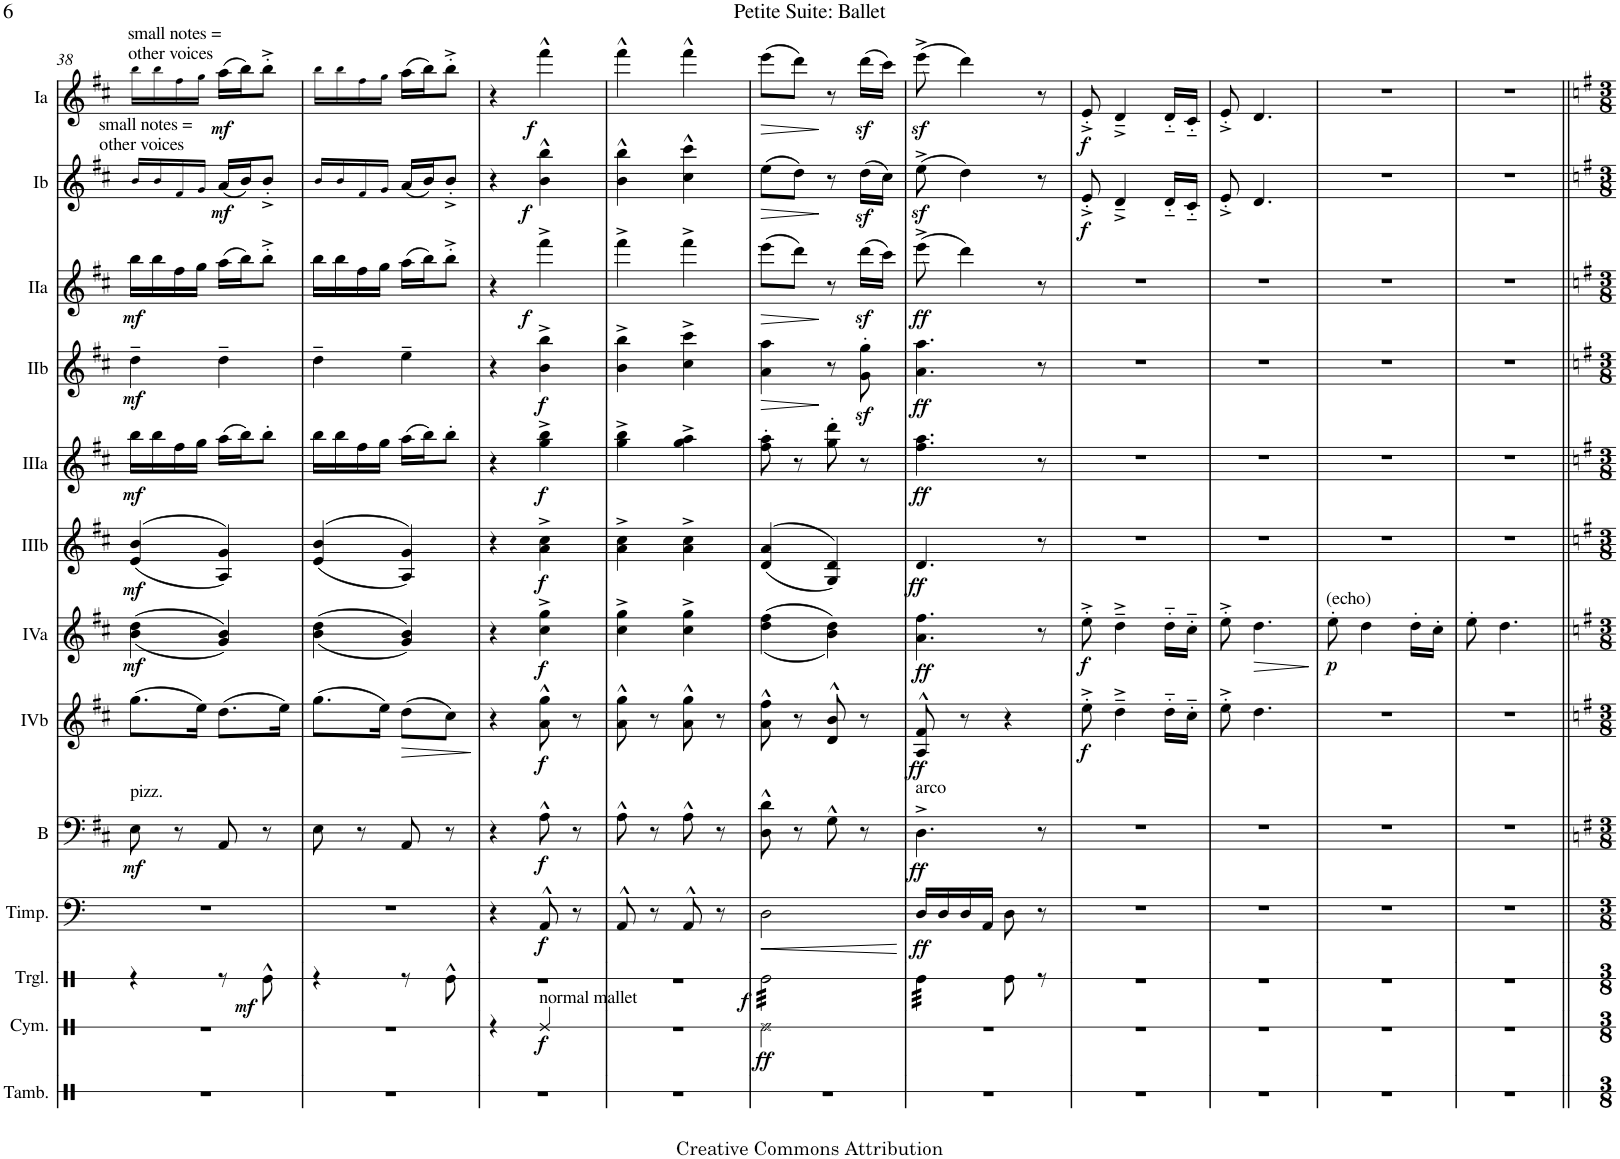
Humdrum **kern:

**kern	**kern	**dynam	**kern	**dynam	**kern	**dynam	**kern	**dynam	**kern	**dynam	**kern	**dynam	**kern	**dynam	**kern	**dynam	**kern	**dynam	**kern	**dynam	**kern	**dynam	**kern	**dynam
*part13	*part12	*part12	*part11	*part11	*part10	*part10	*part9	*part9	*part8	*part8	*part7	*part7	*part6	*part6	*part5	*part5	*part4	*part4	*part3	*part3	*part2	*part2	*part1	*part1
*staff13	*staff12	*staff12	*staff11	*staff11	*staff10	*staff10	*staff9	*staff9	*staff8	*staff8	*staff7	*staff7	*staff6	*staff6	*staff5	*staff5	*staff4	*staff4	*staff3	*staff3	*staff2	*staff2	*staff1	*staff1
*I"Tambourine	*I"Cymbal	*	*I"Triangle	*	*I"Timpani	*	*I"Bass	*	*I"Acc. 4b	*	*I"Acc. 4a	*	*I"Acc. 3b	*	*I"Acc. 3a	*	*I"Acc. 2b	*	*I"Acc. 2a	*	*I"Acc. 1b	*	*I"Acc. 1a	*
*I'Tamb.	*I'Cym.	*	*I'Trgl.	*	*I'Timp.	*	*I'B	*	*	*	*	*	*	*	*	*	*	*	*	*	*	*	*	*
!!LO:PB:g=z
*clefX	*clefX	*	*clefX	*	*clefF4	*	*clefF4	*	*clefG2	*	*clefG2	*	*clefG2	*	*clefG2	*	*clefG2	*	*clefG2	*	*clefG2	*	*clefG2	*
*	*	*	*	*	*	*	*Trd7c12	*	*Trd7c12	*	*Trd7c12	*	*Trd7c12	*	*Trd7c12	*	*	*	*	*	*	*	*	*
*k[]	*k[]	*	*k[]	*	*k[]	*	*k[f#c#]	*	*k[f#c#]	*	*k[f#c#]	*	*k[f#c#]	*	*k[f#c#]	*	*k[f#c#]	*	*k[f#c#]	*	*k[f#c#]	*	*k[f#c#]	*
*M2/4	*M2/4	*	*M2/4	*	*M2/4	*	*M2/4	*	*M2/4	*	*M2/4	*	*M2/4	*	*M2/4	*	*M2/4	*	*M2/4	*	*M2/4	*	*M2/4	*
=38	=38	=38	=38	=38	=38	=38	=38	=38	=38	=38	=38	=38	=38	=38	=38	=38	=38	=38	=38	=38	=38	=38	=38	=38
!	!	!	!	!	!	!	!	!	!	!	!	!	!	!	!	!	!	!	!	!	!	!	!LO:TX:a:t=small notes =	!
!	!	!	!	!	!	!	!	!	!	!	!	!	!	!	!	!	!	!	!	!	!	!	!LO:TX:a:t=other voices	!
!	!	!	!	!	!	!	!	!	!	!	!	!	!	!	!	!	!	!	!	!	!LO:TX:a:t=small notes =	!	!	!
!	!	!	!	!	!	!	!	!	!	!	!	!	!	!	!	!	!	!	!	!	!LO:TX:a:t=other voices	!	!	!
!	!	!	!	!	!	!	!LO:TX:a:t=pizz.	!	!	!	!	!	!	!	!	!	!	!	!	!	!	!	!	!
!	!	!	!	!	!	!	!	!LO:DY:b	!	!	!	!LO:DY:b	!	!LO:DY:b	!	!LO:DY:b	!	!LO:DY:b	!	!LO:DY:b	!	!	!	!
2r	2r	.	4r	.	2r	.	8E\	mf	(8.gg\L	.	((<4b\ 4dd\	mf	((>4e/ 4b/	mf	16bb\LL	mf	4dd~\	mf	16b\LL	mf	16b/LL	.	16bb\LL	.
.	.	.	.	.	.	.	.	.	.	.	.	.	.	.	16bb\	.	.	.	16b\	.	16b/	.	16bb\	.
.	.	.	.	.	.	.	8r	.	.	.	.	.	.	.	16ff#\	.	.	.	16f#\	.	16f#/	.	16ff#\	.
.	.	.	.	.	.	.	.	.	16ee\Jk)	.	.	.	.	.	16gg\JJ	.	.	.	16g\JJ	.	16g/JJ	.	16gg\JJ	.
!	!	!	!	!	!	!	!	!	!	!	!	!	!	!	!	!	!	!	!	!	!	!LO:DY:b	!	!LO:DY:b
.	.	.	8r	.	.	.	8AA/	.	(8.dd\L	.	4g/ 4b/))	.	4A/ 4g/))	.	(16aa\LL	.	4dd~\	.	(16a\LL	.	(16a/LL	mf	(16aa\LL	mf
.	.	.	.	.	.	.	.	.	.	.	.	.	.	.	16bb\J)	.	.	.	16b\J)	.	16b/J)	.	16bb\J)	.
!	!	!	!	!LO:DY:b	!	!	!	!	!	!	!	!	!	!	!	!	!	!	!	!	!	!	!	!
.	.	.	8Re^^\	mf	.	.	8r	.	.	.	.	.	.	.	8bb'\J	.	.	.	8b'^\J	.	8b'^/J	.	8bb'^\J	.
.	.	.	.	.	.	.	.	.	16ee\Jk)	.	.	.	.	.	.	.	.	.	.	.	.	.	.	.
=39	=39	=39	=39	=39	=39	=39	=39	=39	=39	=39	=39	=39	=39	=39	=39	=39	=39	=39	=39	=39	=39	=39	=39	=39
2r	2r	.	4r	.	2r	.	8E\	.	(8.gg\L	.	((<4b\ 4dd\	.	((>4e/ 4b/	.	16bb\LL	.	4dd~\	.	16b\LL	.	16b/LL	.	16bb\LL	.
.	.	.	.	.	.	.	.	.	.	.	.	.	.	.	16bb\	.	.	.	16b\	.	16b/	.	16bb\	.
.	.	.	.	.	.	.	8r	.	.	.	.	.	.	.	16ff#\	.	.	.	16f#\	.	16f#/	.	16ff#\	.
.	.	.	.	.	.	.	.	.	16ee\Jk)	.	.	.	.	.	16gg\JJ	.	.	.	16g\JJ	.	16g/JJ	.	16gg\JJ	.
!	!	!	!	!	!	!	!	!	!	!LO:HP:b	!	!	!	!	!	!	!	!	!	!	!	!	!	!
.	.	.	8r	.	.	.	8AA/	.	(8dd\L	>	4g/ 4b/))	.	4A/ 4g/))	.	(16aa\LL	.	4ee~\	.	(16a\LL	.	(16a/LL	.	(16aa\LL	.
.	.	.	.	.	.	.	.	.	.	.	.	.	.	.	16bb\J)	.	.	.	16b\J)	.	16b/J)	.	16bb\J)	.
.	.	.	8Re^^\	.	.	.	8r	.	8cc#\J)	.	.	.	.	.	8bb'\J	.	.	.	8b'^\J	.	8b'^/J	.	8bb'^\J	.
.	.	.	.	.	.	.	.	.	.	]	.	.	.	.	.	.	.	.	.	.	.	.	.	.
=40	=40	=40	=40	=40	=40	=40	=40	=40	=40	=40	=40	=40	=40	=40	=40	=40	=40	=40	=40	=40	=40	=40	=40	=40
2r	4r	.	2r	.	4r	.	4r	.	4r	.	4r	.	4r	.	4r	.	4r	.	4r	.	4r	.	4r	.
!	!LO:TX:a:t=normal mallet	!	!	!	!	!	!	!	!	!	!	!	!	!	!	!	!	!	!	!	!	!	!	!
!	!	!LO:DY:b	!	!	!	!LO:DY:b	!	!LO:DY:b	!	!LO:DY:b	!	!LO:DY:b	!	!LO:DY:b	!	!LO:DY:b	!	!LO:DY:b	!	!LO:DY:b	!	!LO:DY:b	!	!LO:DY:b
.	4Re/	f	.	.	8AA^^/	f	8A^^\	f	8a\^^ 8gg\^^	f	4cc#\^ 4gg\^	f	4a\^ 4cc#\^	f	4gg\^ 4bb\^	f	4b\^ 4bb\^	f	4ff#^\	f	4b\^^ 4bb\^^	f	4fff#^^\	f
.	.	.	.	.	8r	.	8r	.	8r	.	.	.	.	.	.	.	.	.	.	.	.	.	.	.
=41	=41	=41	=41	=41	=41	=41	=41	=41	=41	=41	=41	=41	=41	=41	=41	=41	=41	=41	=41	=41	=41	=41	=41	=41
2r	2r	.	2r	.	8AA^^/	.	8A^^\	.	8a\^^ 8gg\^^	.	4cc#\^ 4gg\^	.	4a\^ 4cc#\^	.	4gg\^ 4bb\^	.	4b\^ 4bb\^	.	4ff#^\	.	4b\^^ 4bb\^^	.	4fff#^^\	.
.	.	.	.	.	8r	.	8r	.	8r	.	.	.	.	.	.	.	.	.	.	.	.	.	.	.
.	.	.	.	.	8AA^^/	.	8A^^\	.	8a\^^ 8gg\^^	.	4cc#\^ 4gg\^	.	4a\^ 4cc#\^	.	4gg\^ 4aa\^	.	4cc#\^ 4ccc#\^	.	4ff#^\	.	4cc#\^^ 4ccc#\^^	.	4fff#^^\	.
.	.	.	.	.	8r	.	8r	.	8r	.	.	.	.	.	.	.	.	.	.	.	.	.	.	.
=42	=42	=42	=42	=42	=42	=42	=42	=42	=42	=42	=42	=42	=42	=42	=42	=42	=42	=42	=42	=42	=42	=42	=42	=42
!	!	!LO:DY:b	!	!LO:DY:b	!	!LO:HP:b	!	!	!	!	!	!	!	!	!	!	!	!LO:HP:b	!	!LO:HP:b	!	!LO:HP:b	!	!LO:HP:b
*	*	*	*tremolo	*	*	*	*	*	*	*	*	*	*	*	*	*	*	*	*	*	*	*	*	*
2r	2Re\	ff	32Re\LLL	f	2D\	<	8D\^^ 8d\^^	.	8a\^^ 8ff#\^^	.	((<4dd\ 4ff#\	.	((>4d/ 4a/	.	8ff#\' 8aa\'	.	4a\ 4aa\	>	(8ee\L	>	(8ee\L	>	(8eee\L	>
.	.	.	32Re\	.	.	.	.	.	.	.	.	.	.	.	.	.	.	.	.	.	.	.	.	.
.	.	.	32Re\	.	.	.	.	.	.	.	.	.	.	.	.	.	.	.	.	.	.	.	.	.
.	.	.	32Re\	.	.	.	.	.	.	.	.	.	.	.	.	.	.	.	.	.	.	.	.	.
.	.	.	32Re\	.	.	.	8r	.	8r	.	.	.	.	.	8r	.	.	.	8dd\J)	.	8dd\J)	.	8ddd\J)	.
.	.	.	32Re\	.	.	.	.	.	.	.	.	.	.	.	.	.	.	.	.	.	.	.	.	.
.	.	.	32Re\	.	.	.	.	.	.	.	.	.	.	.	.	.	.	.	.	.	.	.	.	.
.	.	.	32Re\	.	.	.	.	.	.	.	.	.	.	.	.	.	.	.	.	.	.	.	.	.
.	.	.	32Re\	.	.	.	8G^^\	.	8d/^^ 8b/^^	.	4b\ 4dd\))	.	4G/ 4d/))	.	8gg\' 8ddd\'	.	8r	]	8r	]	8r	]	8r	]
.	.	.	32Re\	.	.	.	.	.	.	.	.	.	.	.	.	.	.	.	.	.	.	.	.	.
.	.	.	32Re\	.	.	.	.	.	.	.	.	.	.	.	.	.	.	.	.	.	.	.	.	.
.	.	.	32Re\	.	.	.	.	.	.	.	.	.	.	.	.	.	.	.	.	.	.	.	.	.
.	.	.	32Re\	.	.	.	8r	.	8r	.	.	.	.	.	8r	.	8g\z<' 8gg\z<'	.	(16ddz<\LL	.	(16ddz<\LL	.	(16dddz<\LL	.
.	.	.	32Re\	.	.	.	.	.	.	.	.	.	.	.	.	.	.	.	.	.	.	.	.	.
.	.	.	32Re\	.	.	.	.	.	.	.	.	.	.	.	.	.	.	.	16cc#\JJ)	.	16cc#\JJ)	.	16ccc#\JJ)	.
.	.	.	32Re\JJJ	.	.	.	.	.	.	.	.	.	.	.	.	.	.	.	.	.	.	.	.	.
.	.	.	.	.	.	[	.	.	.	.	.	.	.	.	.	.	.	.	.	.	.	.	.	.
=43	=43	=43	=43	=43	=43	=43	=43	=43	=43	=43	=43	=43	=43	=43	=43	=43	=43	=43	=43	=43	=43	=43	=43	=43
!	!	!	!	!	!	!	!LO:TX:a:t=arco	!	!	!	!	!	!	!	!	!	!	!	!	!	!	!	!	!
!	!	!	!	!	!	!LO:DY:b	!	!LO:DY:b	!	!LO:DY:b	!	!LO:DY:b	!	!LO:DY:b	!	!LO:DY:b	!	!LO:DY:b	!	!LO:DY:b	!	!	!	!
2r	2r	.	32Re\LLL	.	16D/LL	ff	4.D^\	ff	8A/^^ 8f#/^^	ff	4.a\ 4.ff#\	ff	4.d/	ff	4.ff#\ 4.aa\	ff	4.a\ 4.aa\	ff	(8ee^\	ff	(8eez<^\	.	(8eeez<^\	.
.	.	.	32Re\	.	.	.	.	.	.	.	.	.	.	.	.	.	.	.	.	.	.	.	.	.
.	.	.	32Re\	.	16D/	.	.	.	.	.	.	.	.	.	.	.	.	.	.	.	.	.	.	.
.	.	.	32Re\	.	.	.	.	.	.	.	.	.	.	.	.	.	.	.	.	.	.	.	.	.
.	.	.	32Re\	.	16D/	.	.	.	8r	.	.	.	.	.	.	.	.	.	4dd\)	.	4dd\)	.	4ddd\)	.
.	.	.	32Re\	.	.	.	.	.	.	.	.	.	.	.	.	.	.	.	.	.	.	.	.	.
.	.	.	32Re\	.	16AA/JJ	.	.	.	.	.	.	.	.	.	.	.	.	.	.	.	.	.	.	.
.	.	.	32Re\JJJ	.	.	.	.	.	.	.	.	.	.	.	.	.	.	.	.	.	.	.	.	.
*	*	*	*Xtremolo	*	*	*	*	*	*	*	*	*	*	*	*	*	*	*	*	*	*	*	*	*
.	.	.	8Re\	.	8D\	.	.	.	4r	.	.	.	.	.	.	.	.	.	.	.	.	.	.	.
.	.	.	8r	.	8r	.	8r	.	.	.	8r	.	8r	.	8r	.	8r	.	8r	.	8r	.	8r	.
=44	=44	=44	=44	=44	=44	=44	=44	=44	=44	=44	=44	=44	=44	=44	=44	=44	=44	=44	=44	=44	=44	=44	=44	=44
!	!	!	!	!	!	!	!	!	!	!LO:DY:b	!	!LO:DY:b	!	!	!	!	!	!	!	!	!	!LO:DY:b	!	!LO:DY:b
2r	2r	.	2r	.	2r	.	2r	.	8ee'^\	f	8ee'^\	f	2r	.	2r	.	2r	.	2r	.	8e'^/	f	8e'^/	f
.	.	.	.	.	.	.	.	.	4dd~^\	.	4dd~^\	.	.	.	.	.	.	.	.	.	4d~^/	.	4d~^/	.
.	.	.	.	.	.	.	.	.	16dd'~\LL	.	16dd'~\LL	.	.	.	.	.	.	.	.	.	16d'~/LL	.	16d'~/LL	.
.	.	.	.	.	.	.	.	.	16cc#'~\JJ	.	16cc#'~\JJ	.	.	.	.	.	.	.	.	.	16c#'~/JJ	.	16c#'~/JJ	.
=45	=45	=45	=45	=45	=45	=45	=45	=45	=45	=45	=45	=45	=45	=45	=45	=45	=45	=45	=45	=45	=45	=45	=45	=45
2r	2r	.	2r	.	2r	.	2r	.	8ee'^\	.	8ee'^\	.	2r	.	2r	.	2r	.	2r	.	8e'^/	.	8e'^/	.
!	!	!	!	!	!	!	!	!	!	!	!	!LO:HP:b	!	!	!	!	!	!	!	!	!	!	!	!
.	.	.	.	.	.	.	.	.	4.dd\	.	4.dd\	>	.	.	.	.	.	.	.	.	4.d/	.	4.d/	.
.	.	.	.	.	.	.	.	.	.	.	.	]	.	.	.	.	.	.	.	.	.	.	.	.
=46	=46	=46	=46	=46	=46	=46	=46	=46	=46	=46	=46	=46	=46	=46	=46	=46	=46	=46	=46	=46	=46	=46	=46	=46
!	!	!	!	!	!	!	!	!	!	!	!LO:TX:a:t=(echo)	!	!	!	!	!	!	!	!	!	!	!	!	!
!	!	!	!	!	!	!	!	!	!	!	!	!LO:DY:b	!	!	!	!	!	!	!	!	!	!	!	!
2r	2r	.	2r	.	2r	.	2r	.	2r	.	8ee'\	p	2r	.	2r	.	2r	.	2r	.	2r	.	2r	.
.	.	.	.	.	.	.	.	.	.	.	4dd\	.	.	.	.	.	.	.	.	.	.	.	.	.
.	.	.	.	.	.	.	.	.	.	.	16dd'\LL	.	.	.	.	.	.	.	.	.	.	.	.	.
.	.	.	.	.	.	.	.	.	.	.	16cc#'\JJ	.	.	.	.	.	.	.	.	.	.	.	.	.
=47	=47	=47	=47	=47	=47	=47	=47	=47	=47	=47	=47	=47	=47	=47	=47	=47	=47	=47	=47	=47	=47	=47	=47	=47
2r	2r	.	2r	.	2r	.	2r	.	2r	.	8ee'\	.	2r	.	2r	.	2r	.	2r	.	2r	.	2r	.
.	.	.	.	.	.	.	.	.	.	.	4.dd\	.	.	.	.	.	.	.	.	.	.	.	.	.
=||	=||	=||	=||	=||	=||	=||	=||	=||	=||	=||	=||	=||	=||	=||	=||	=||	=||	=||	=||	=||	=||	=||	=||	=||
*-	*-	*-	*-	*-	*-	*-	*-	*-	*-	*-	*-	*-	*-	*-	*-	*-	*-	*-	*-	*-	*-	*-	*-	*-
